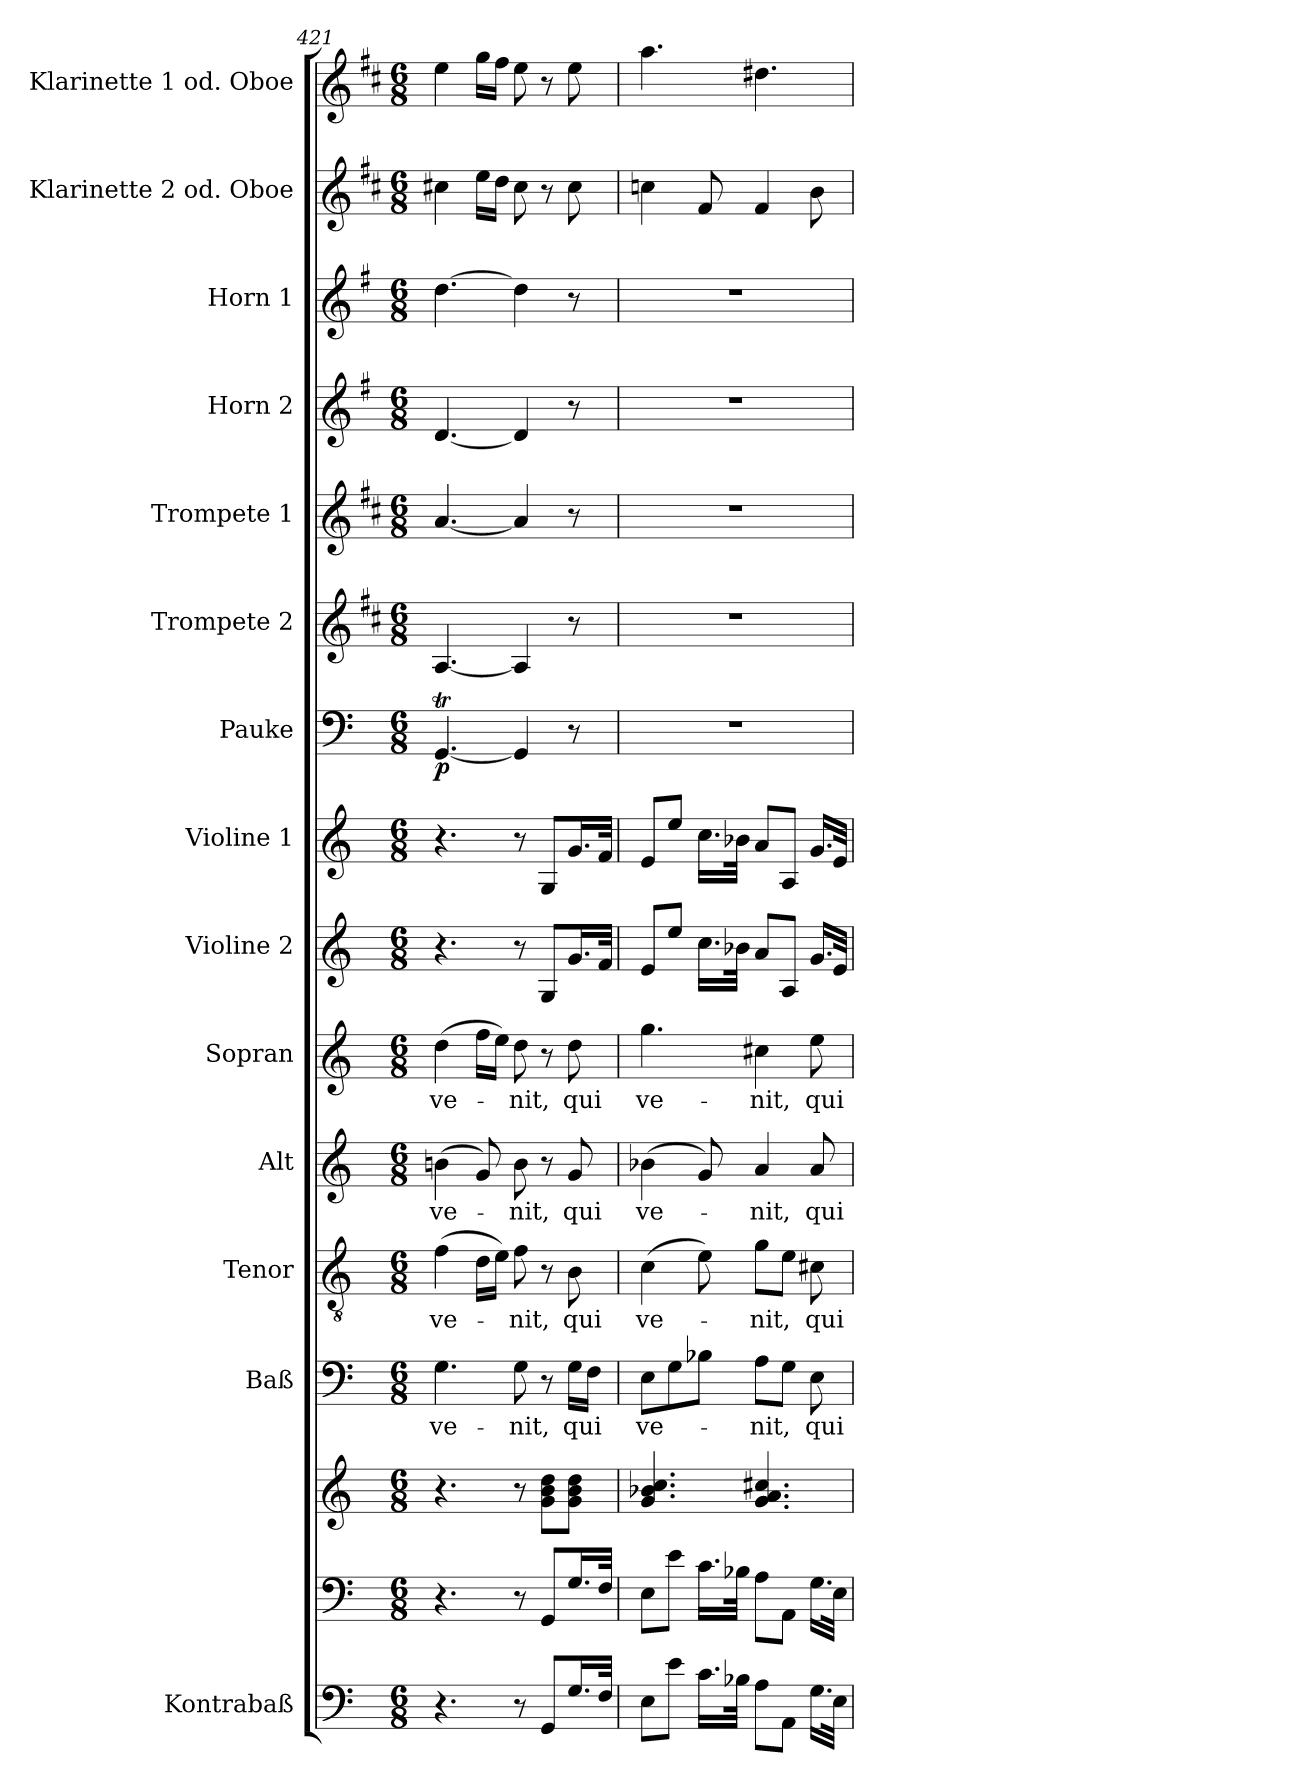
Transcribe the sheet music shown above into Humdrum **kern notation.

**kern	**kern	**kern	**kern	**text	**kern	**text	**kern	**text	**kern	**text	**kern	**kern	**kern	**dynam	**kern	**kern	**kern	**kern	**kern	**kern
*part15	*part14	*part14	*part13	*part13	*part12	*part12	*part11	*part11	*part10	*part10	*part9	*part8	*part7	*part7	*part6	*part5	*part4	*part3	*part2	*part1
*staff16	*staff15	*staff14	*staff13	*staff13	*staff12	*staff12	*staff11	*staff11	*staff10	*staff10	*staff9	*staff8	*staff7	*staff7	*staff6	*staff5	*staff4	*staff3	*staff2	*staff1
*I"Kontrabaß	*	*	*I"Baß	*	*I"Tenor	*	*I"Alt	*	*I"Sopran	*	*I"Violine 2	*I"Violine 1	*I"Pauke	*	*I"Trompete 2	*I"Trompete 1	*I"Horn 2	*I"Horn 1	*I"Klarinette 2 od. Oboe	*I"Klarinette 1 od. Oboe
*	*	*	*	*	*	*	*	*	*	*	*	*	*	*	*I'Tpt	*I'Tpt	*I'Hn	*I'Hn	*	*
*clefF4	*clefF4	*clefG2	*clefF4	*	*clefGv2	*	*clefG2	*	*clefG2	*	*clefG2	*clefG2	*clefF4	*	*clefG2	*clefG2	*clefG2	*clefG2	*clefG2	*clefG2
*ITrd7c12	*	*	*	*	*	*	*	*	*	*	*	*	*	*	*ITrd1c2	*ITrd1c2	*ITrd4c7	*ITrd4c7	*ITrd1c2	*ITrd1c2
*k[]	*k[]	*k[]	*k[]	*	*k[]	*	*k[]	*	*k[]	*	*k[]	*k[]	*k[]	*	*k[]	*k[]	*k[]	*k[]	*k[]	*k[]
*C:	*C:	*C:	*C:	*	*C:	*	*C:	*	*C:	*	*C:	*C:	*C:	*	*C:	*C:	*C:	*C:	*C:	*C:
*M6/8	*M6/8	*M6/8	*M6/8	*	*M6/8	*	*M6/8	*	*M6/8	*	*M6/8	*M6/8	*M6/8	*	*M6/8	*M6/8	*M6/8	*M6/8	*M6/8	*M6/8
=421	=421	=421	=421	=421	=421	=421	=421	=421	=421	=421	=421	=421	=421	=421	=421	=421	=421	=421	=421	=421
!	!	!	!	!LO:LY:b	!	!LO:LY:b	!	!LO:LY:b	!	!LO:LY:b	!	!	!	!LO:DY:b	!	!	!	!	!	!
4.r	4.r	4.r	4.G\	ve-	(>4f\	ve-	(>4bn\	ve-	(>4dd\	ve-	4.r	4.r	[4.GGT/	p	[4.G/	[4.g/	[4.G/	[4.g\	4bn\	4dd\
.	.	.	.	.	16d\LL	.	8g/)	.	16ff\LL	.	.	.	.	.	.	.	.	.	16dd\LL	16ff\LL
.	.	.	.	.	16e\JJ)	.	.	.	16ee\JJ)	.	.	.	.	.	.	.	.	.	16cc\JJ	16ee\JJ
!	!	!	!	!LO:LY:b	!	!LO:LY:b	!	!LO:LY:b	!	!LO:LY:b	!	!	!	!	!	!	!	!	!	!
8r	8r	8r	8G\	-nit,	8f\	-nit,	8b\	-nit,	8dd\	-nit,	8r	8r	4GGTTT/]	.	4G/]	4g/]	4G/]	4g\]	8b\	8dd\
8GGG/L	8GG/L	8g\ 8b\ 8dd\L	8r	.	8r	.	8r	.	8r	.	8G/L	8G/L	.	.	.	.	.	.	8r	8r
!	!	!	!	!LO:LY:b	!	!LO:LY:b	!	!LO:LY:b	!	!LO:LY:b	!	!	!	!	!	!	!	!	!	!
16.GG/L	16.G/L	8g\ 8b\ 8dd\J	16G\LL	qui	8B\	qui	8g/	qui	8dd\	qui	16.g/L	16.g/L	8r	.	8r	8r	8r	8r	8b\	8dd\
.	.	.	16F\JJ	.	.	.	.	.	.	.	.	.	.	.	.	.	.	.	.	.
32FF/JJk	32F/JJk	.	.	.	.	.	.	.	.	.	32f/JJk	32f/JJk	.	.	.	.	.	.	.	.
=422	=422	=422	=422	=422	=422	=422	=422	=422	=422	=422	=422	=422	=422	=422	=422	=422	=422	=422	=422	=422
!	!	!	!	!LO:LY:b	!	!LO:LY:b	!	!LO:LY:b	!	!LO:LY:b	!	!	!	!	!	!	!	!	!	!
8EE\L	8E\L	4.g/ 4.b-X/ 4.cc/	8E\L	ve-	(>4c\	ve-	(>4b-X\	ve-	4.gg\	ve-	8e/L	8e/L	2.r	.	2.r	2.r	2.r	2.r	4b-X\	4.gg\
8E\J	8e\J	.	8G\	.	.	.	.	.	.	.	8ee/J	8ee/J	.	.	.	.	.	.	.	.
16.C\LL	16.c\LL	.	8B-X\J	.	8e\)	.	8g/)	.	.	.	16.cc\LL	16.cc\LL	.	.	.	.	.	.	8e/	.
32BB-X\JJk	32B-X\JJk	.	.	.	.	.	.	.	.	.	32b-X\JJk	32b-X\JJk	.	.	.	.	.	.	.	.
!	!	!	!	!LO:LY:b	!	!LO:LY:b	!	!LO:LY:b	!	!LO:LY:b	!	!	!	!	!	!	!	!	!	!
8AA\L	8A\L	4.g/ 4.a/ 4.cc#X/	8A\L	-nit,	8g\L	-nit,	4a/	-nit,	4cc#X\	-nit,	8a/L	8a/L	.	.	.	.	.	.	4e/	4.cc#X\
8AAA\J	8AA\J	.	8G\J	.	8e\J	.	.	.	.	.	8A/J	8A/J	.	.	.	.	.	.	.	.
!	!	!	!	!LO:LY:b	!	!LO:LY:b	!	!LO:LY:b	!	!LO:LY:b	!	!	!	!	!	!	!	!	!	!
16.GG\LL	16.G\LL	.	8E\	qui	8c#X\	qui	8a/	qui	8ee\	qui	16.g/LL	16.g/LL	.	.	.	.	.	.	8a\	.
32EE\JJk	32E\JJk	.	.	.	.	.	.	.	.	.	32e/JJk	32e/JJk	.	.	.	.	.	.	.	.
=	=	=	=	=	=	=	=	=	=	=	=	=	=	=	=	=	=	=	=	=
*-	*-	*-	*-	*-	*-	*-	*-	*-	*-	*-	*-	*-	*-	*-	*-	*-	*-	*-	*-	*-
